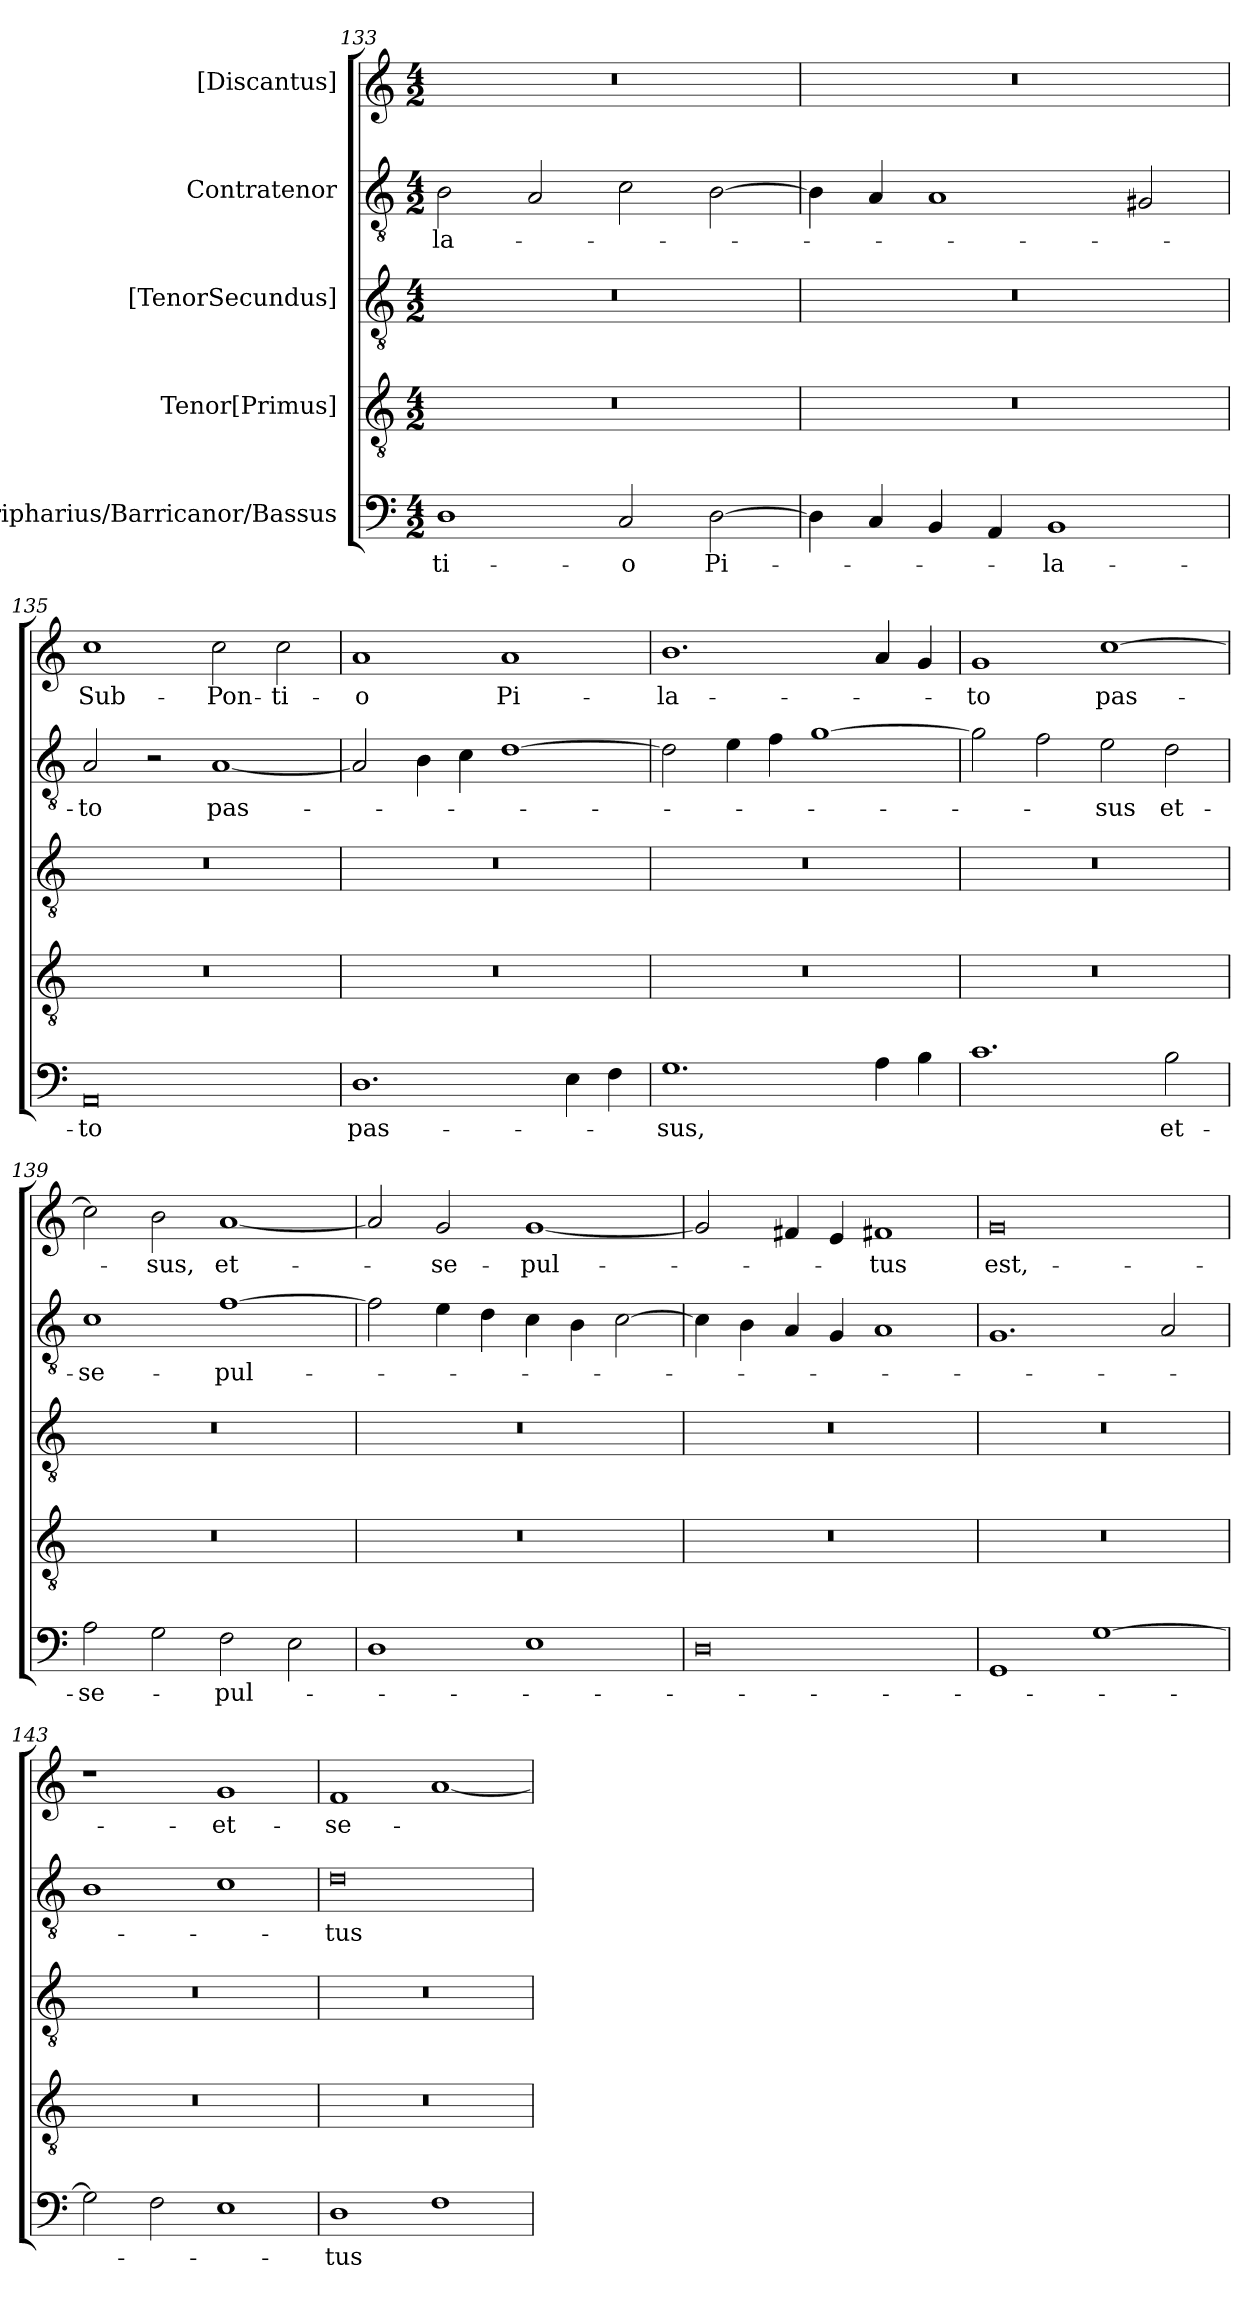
**kern	**text	**kern	**kern	**kern	**text	**kern	**text
*part5	*part5	*part4	*part3	*part2	*part2	*part1	*part1
*staff5	*staff5	*staff4	*staff3	*staff2	*staff2	*staff1	*staff1
*I"Barripharius/Barricanor/Bassus	*	*I"Tenor[Primus]	*I"[TenorSecundus]	*I"Contratenor	*	*I"[Discantus]	*
*clefF4	*	*clefGv2	*clefGv2	*clefGv2	*	*clefG2	*
*k[]	*	*k[]	*k[]	*k[]	*	*k[]	*
*M4/2	*	*M4/2	*M4/2	*M4/2	*	*M4/2	*
=133	=133	=133	=133	=133	=133	=133	=133
1D\	-ti-	0r	0r	2B\	-la-	0r	.
.	.	.	.	2A/	.	.	.
2C/	-o	.	.	2c\	.	.	.
[2D\	Pi-	.	.	[2B\	.	.	.
=134	=134	=134	=134	=134	=134	=134	=134
4D\]	.	0r	0r	4B\]	.	0r	.
4C/	.	.	.	4A/	.	.	.
4BB/	.	.	.	1A/	.	.	.
4AA/	.	.	.	.	.	.	.
1BB/	-la-	.	.	.	.	.	.
.	.	.	.	2G#X/	.	.	.
=135	=135	=135	=135	=135	=135	=135	=135
0AA/	-to	0r	0r	2A/	-to	1cc\	Sub-
.	.	.	.	2r	.	.	.
.	.	.	.	[1A/	pas-	2cc\	Pon-
.	.	.	.	.	.	2cc\	-ti-
=136	=136	=136	=136	=136	=136	=136	=136
1.D\	pas-	0r	0r	2A/]	.	1a/	-o
.	.	.	.	4B\	.	.	.
.	.	.	.	4c\	.	.	.
.	.	.	.	[1d\	.	1a/	Pi-
4E\	.	.	.	.	.	.	.
4F\	.	.	.	.	.	.	.
=137	=137	=137	=137	=137	=137	=137	=137
1.G\	-sus,	0r	0r	2d\]	.	1.b\	-la-
.	.	.	.	4e\	.	.	.
.	.	.	.	4f\	.	.	.
.	.	.	.	[1g\	.	.	.
4A\	.	.	.	.	.	4a/	.
4B\	.	.	.	.	.	4g/	.
=138	=138	=138	=138	=138	=138	=138	=138
1.c\	.	0r	0r	2g\]	.	1g/	-to
.	.	.	.	2f\	.	.	.
.	.	.	.	2e\	-sus	[1cc\	pas-
2B\	et-	.	.	2d\	et-	.	.
=139	=139	=139	=139	=139	=139	=139	=139
2A\	se-	0r	0r	1c\	se-	2cc\]	.
2G\	.	.	.	.	.	2b\	-sus,
2F\	-pul-	.	.	[1f\	-pul-	[1a/	et-
2E\	.	.	.	.	.	.	.
=140	=140	=140	=140	=140	=140	=140	=140
1D\	.	0r	0r	2f\]	.	2a/]	.
.	.	.	.	4e\	.	2g/	se-
.	.	.	.	4d\	.	.	.
1E\	.	.	.	4c\	.	[1g/	-pul-
.	.	.	.	4B\	.	.	.
.	.	.	.	[2c\	.	.	.
=141	=141	=141	=141	=141	=141	=141	=141
0D\	.	0r	0r	4c\]	.	2g/]	.
.	.	.	.	4B\	.	.	.
.	.	.	.	4A/	.	4f#X/	.
.	.	.	.	4G/	.	4e/	.
.	.	.	.	1A/	.	1f#X/	-tus
=142	=142	=142	=142	=142	=142	=142	=142
1GG/	.	0r	0r	1.G/	.	0g/	est,-
[1G\	.	.	.	.	.	.	.
.	.	.	.	2A/	.	.	.
=143	=143	=143	=143	=143	=143	=143	=143
2G\]	.	0r	0r	1B\	.	1r	.
2F\	.	.	.	.	.	.	.
1E\	.	.	.	1c\	.	1g/	et-
=144	=144	=144	=144	=144	=144	=144	=144
1D\	-tus	0r	0r	0d\	-tus	1f/	se-
1F\	.	.	.	.	.	[1a/	.
=	=	=	=	=	=	=	=
*-	*-	*-	*-	*-	*-	*-	*-
